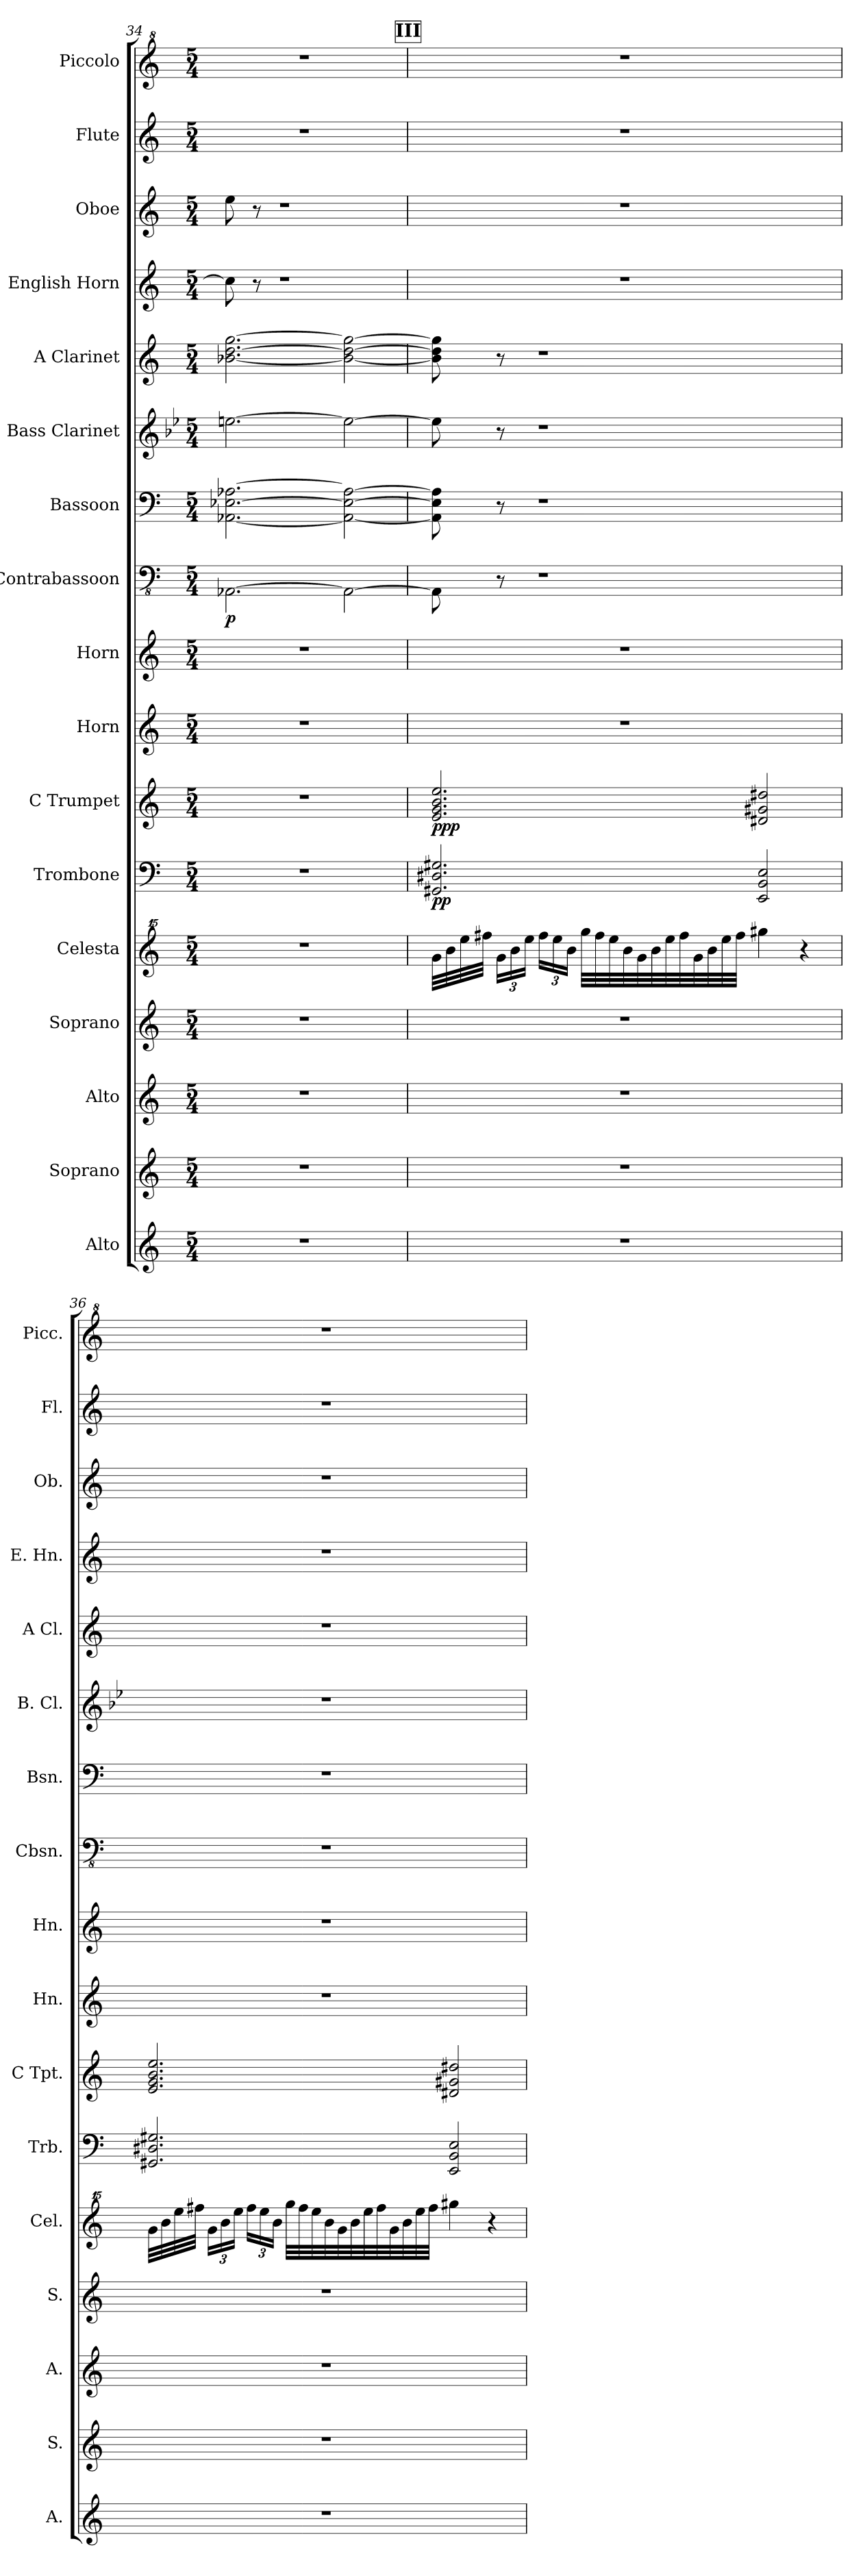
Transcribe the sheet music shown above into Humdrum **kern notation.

**kern	**kern	**kern	**kern	**kern	**kern	**dynam	**kern	**dynam	**kern	**kern	**kern	**dynam	**kern	**kern	**kern	**kern	**kern	**kern	**kern
*part17	*part16	*part15	*part14	*part13	*part12	*part12	*part11	*part11	*part10	*part9	*part8	*part8	*part7	*part6	*part5	*part4	*part3	*part2	*part1
*staff17	*staff16	*staff15	*staff14	*staff13	*staff12	*staff12	*staff11	*staff11	*staff10	*staff9	*staff8	*staff8	*staff7	*staff6	*staff5	*staff4	*staff3	*staff2	*staff1
*I"Alto	*I"Soprano	*I"Alto	*I"Soprano	*I"Celesta	*I"Trombone	*	*I"C Trumpet	*	*I"Horn	*I"Horn	*I"Contrabassoon	*	*I"Bassoon	*I"Bass Clarinet	*I"A Clarinet	*I"English Horn	*I"Oboe	*I"Flute	*I"Piccolo
*I'A.	*I'S.	*I'A.	*I'S.	*I'Cel.	*I'Trb.	*	*I'C Tpt.	*	*I'Hn.	*I'Hn.	*I'Cbsn.	*	*I'Bsn.	*I'B. Cl.	*I'A Cl.	*I'E. Hn.	*I'Ob.	*I'Fl.	*I'Picc.
*clefG2	*clefG2	*clefG2	*clefG2	*clefG^^2	*clefF4	*	*clefG2	*	*clefG2	*clefG2	*clefFv4	*	*clefF4	*clefG2	*clefG2	*clefG2	*clefG2	*clefG2	*clefG^2
*	*	*	*	*	*	*	*	*	*ITrd4c7	*ITrd4c7	*ITrd7c12	*	*	*ITrd8c14	*ITrd2c3	*ITrd4c7	*	*	*ITrd-7c-12
*k[]	*k[]	*k[]	*k[]	*k[]	*k[]	*	*k[]	*	*k[b-]	*k[b-]	*k[]	*	*k[]	*k[b-e-]	*k[f#c#g#]	*k[b-]	*k[]	*k[]	*k[]
*C:	*C:	*C:	*C:	*C:	*C:	*	*C:	*	*F:	*F:	*C:	*	*C:	*B-:	*A:	*F:	*C:	*C:	*C:
*M5/4	*M5/4	*M5/4	*M5/4	*M5/4	*M5/4	*	*M5/4	*	*M5/4	*M5/4	*M5/4	*	*M5/4	*M5/4	*M5/4	*M5/4	*M5/4	*M5/4	*M5/4
=34	=34	=34	=34	=34	=34	=34	=34	=34	=34	=34	=34	=34	=34	=34	=34	=34	=34	=34	=34
!	!	!	!	!	!	!	!	!	!	!	!	!LO:DY:b	!	!	!	!	!	!	!
4%5r	4%5r	4%5r	4%5r	4%5r	4%5r	.	4%5r	.	4%5r	4%5r	[2.AAAA-X\	p	[2.AA-X\ [2.E-X\ [2.A-X\	[2.en\	[2.gn\ [2.b\ [2.ee\	8f\]	8ee\	4%5r	4%5r
.	.	.	.	.	.	.	.	.	.	.	.	.	.	.	.	8r	8r	.	.
.	.	.	.	.	.	.	.	.	.	.	.	.	.	.	.	1r	1r	.	.
.	.	.	.	.	.	.	.	.	.	.	2AAAA-\_	.	2AA-\_ 2E-\_ 2A-\_	2e\_	2g\_ 2b\_ 2ee\_	.	.	.	.
!!LO:REH:place=s1:a:t=III
=35	=35	=35	=35	=35	=35	=35	=35	=35	=35	=35	=35	=35	=35	=35	=35	=35	=35	=35	=35
!	!	!	!	!	!	!LO:DY:b	!	!LO:DY:b	!	!	!	!	!	!	!	!	!	!	!
4%5r	4%5r	4%5r	4%5r	32ggg\LLL	2.GG#X/ 2.D#X/ 2.G#X/	pp	2.e/ 2.g/ 2.b/ 2.ee/	ppp	4%5r	4%5r	8AAAA-\]	.	8AA-\] 8E-\] 8A-\]	8e\]	8g\] 8b\] 8ee\]	4%5r	4%5r	4%5r	4%5r
.	.	.	.	32bbb\	.	.	.	.	.	.	.	.	.	.	.	.	.	.	.
.	.	.	.	32eeee\	.	.	.	.	.	.	.	.	.	.	.	.	.	.	.
.	.	.	.	32ffff#X\JJJ	.	.	.	.	.	.	.	.	.	.	.	.	.	.	.
*	*	*	*	*Xbrackettup	*	*	*	*	*	*	*	*	*	*	*	*	*	*	*
.	.	.	.	24ggg\LL	.	.	.	.	.	.	8r	.	8r	8r	8r	.	.	.	.
.	.	.	.	24bbb\	.	.	.	.	.	.	.	.	.	.	.	.	.	.	.
.	.	.	.	24eeee\JJ	.	.	.	.	.	.	.	.	.	.	.	.	.	.	.
.	.	.	.	24ffff#\LL	.	.	.	.	.	.	1r	.	1r	1r	1r	.	.	.	.
.	.	.	.	24eeee\	.	.	.	.	.	.	.	.	.	.	.	.	.	.	.
.	.	.	.	24bbb\JJ	.	.	.	.	.	.	.	.	.	.	.	.	.	.	.
.	.	.	.	32gggg\LLL	.	.	.	.	.	.	.	.	.	.	.	.	.	.	.
.	.	.	.	32ffff#\	.	.	.	.	.	.	.	.	.	.	.	.	.	.	.
.	.	.	.	32eeee\	.	.	.	.	.	.	.	.	.	.	.	.	.	.	.
.	.	.	.	32bbb\	.	.	.	.	.	.	.	.	.	.	.	.	.	.	.
.	.	.	.	32ggg\	.	.	.	.	.	.	.	.	.	.	.	.	.	.	.
.	.	.	.	32bbb\	.	.	.	.	.	.	.	.	.	.	.	.	.	.	.
.	.	.	.	32eeee\	.	.	.	.	.	.	.	.	.	.	.	.	.	.	.
.	.	.	.	32ffff#\	.	.	.	.	.	.	.	.	.	.	.	.	.	.	.
.	.	.	.	32ggg\	.	.	.	.	.	.	.	.	.	.	.	.	.	.	.
.	.	.	.	32bbb\	.	.	.	.	.	.	.	.	.	.	.	.	.	.	.
.	.	.	.	32eeee\	.	.	.	.	.	.	.	.	.	.	.	.	.	.	.
.	.	.	.	32ffff#\JJJ	.	.	.	.	.	.	.	.	.	.	.	.	.	.	.
.	.	.	.	4gggg#X\	2EE/ 2BB/ 2E/	.	2d#X/ 2g#X/ 2dd#X/	.	.	.	.	.	.	.	.	.	.	.	.
.	.	.	.	4r	.	.	.	.	.	.	.	.	.	.	.	.	.	.	.
!!LO:PB:g=z
=36	=36	=36	=36	=36	=36	=36	=36	=36	=36	=36	=36	=36	=36	=36	=36	=36	=36	=36	=36
4%5r	4%5r	4%5r	4%5r	32ggg\LLL	2.GG#X/ 2.D#X/ 2.G#X/	.	2.e/ 2.g/ 2.b/ 2.ee/	.	4%5r	4%5r	4%5r	.	4%5r	4%5r	4%5r	4%5r	4%5r	4%5r	4%5r
.	.	.	.	32bbb\	.	.	.	.	.	.	.	.	.	.	.	.	.	.	.
.	.	.	.	32eeee\	.	.	.	.	.	.	.	.	.	.	.	.	.	.	.
.	.	.	.	32ffff#X\JJJ	.	.	.	.	.	.	.	.	.	.	.	.	.	.	.
.	.	.	.	24ggg\LL	.	.	.	.	.	.	.	.	.	.	.	.	.	.	.
.	.	.	.	24bbb\	.	.	.	.	.	.	.	.	.	.	.	.	.	.	.
.	.	.	.	24eeee\JJ	.	.	.	.	.	.	.	.	.	.	.	.	.	.	.
.	.	.	.	24ffff#\LL	.	.	.	.	.	.	.	.	.	.	.	.	.	.	.
.	.	.	.	24eeee\	.	.	.	.	.	.	.	.	.	.	.	.	.	.	.
.	.	.	.	24bbb\JJ	.	.	.	.	.	.	.	.	.	.	.	.	.	.	.
.	.	.	.	32gggg\LLL	.	.	.	.	.	.	.	.	.	.	.	.	.	.	.
.	.	.	.	32ffff#\	.	.	.	.	.	.	.	.	.	.	.	.	.	.	.
.	.	.	.	32eeee\	.	.	.	.	.	.	.	.	.	.	.	.	.	.	.
.	.	.	.	32bbb\	.	.	.	.	.	.	.	.	.	.	.	.	.	.	.
.	.	.	.	32ggg\	.	.	.	.	.	.	.	.	.	.	.	.	.	.	.
.	.	.	.	32bbb\	.	.	.	.	.	.	.	.	.	.	.	.	.	.	.
.	.	.	.	32eeee\	.	.	.	.	.	.	.	.	.	.	.	.	.	.	.
.	.	.	.	32ffff#\	.	.	.	.	.	.	.	.	.	.	.	.	.	.	.
.	.	.	.	32ggg\	.	.	.	.	.	.	.	.	.	.	.	.	.	.	.
.	.	.	.	32bbb\	.	.	.	.	.	.	.	.	.	.	.	.	.	.	.
.	.	.	.	32eeee\	.	.	.	.	.	.	.	.	.	.	.	.	.	.	.
.	.	.	.	32ffff#\JJJ	.	.	.	.	.	.	.	.	.	.	.	.	.	.	.
.	.	.	.	4gggg#X\	2EE/ 2BB/ 2E/	.	2d#X/ 2g#X/ 2dd#X/	.	.	.	.	.	.	.	.	.	.	.	.
.	.	.	.	4r	.	.	.	.	.	.	.	.	.	.	.	.	.	.	.
=	=	=	=	=	=	=	=	=	=	=	=	=	=	=	=	=	=	=	=
*-	*-	*-	*-	*-	*-	*-	*-	*-	*-	*-	*-	*-	*-	*-	*-	*-	*-	*-	*-
